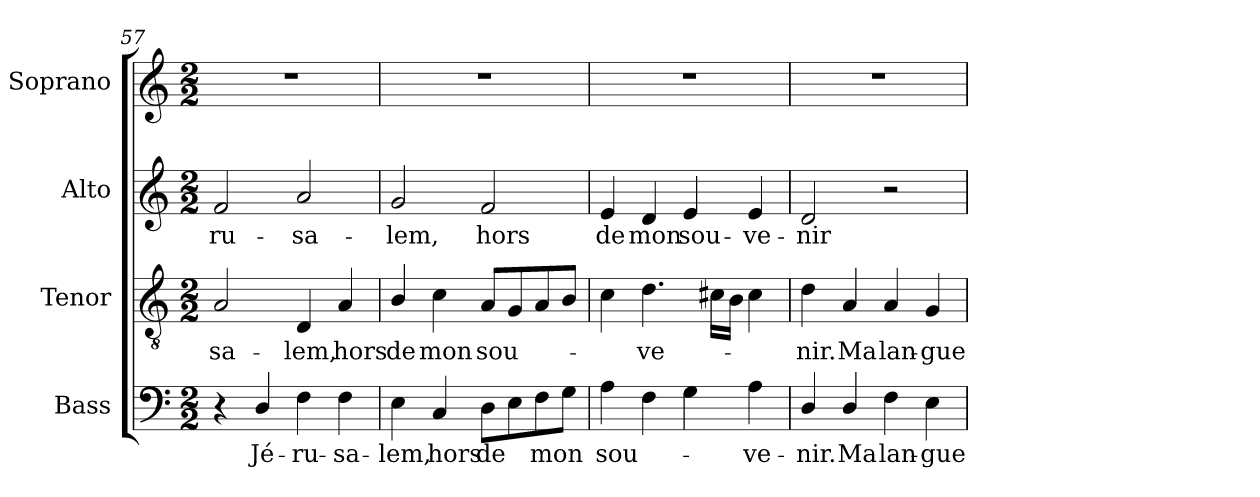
**kern	**text	**kern	**text	**kern	**text	**kern
*part4	*part4	*part3	*part3	*part2	*part2	*part1
*staff4	*staff4	*staff3	*staff3	*staff2	*staff2	*staff1
*I"Bass	*	*I"Tenor	*	*I"Alto	*	*I"Soprano
*I'B.	*	*I'T.	*	*I'A.	*	*I'S.
*clefF4	*	*clefGv2	*	*clefG2	*	*clefG2
*	*	*ITrd7c12	*	*	*	*
*k[]	*	*k[]	*	*k[]	*	*k[]
*C:	*	*C:	*	*C:	*	*C:
*M2/2	*	*M2/2	*	*M2/2	*	*M2/2
=57	=57	=57	=57	=57	=57	=57
!	!	!	!LO:LY:b:color=#000000	!	!	!
!	!	!	!	!	!LO:LY:b:color=#000000	!
4r	.	2AAi/	-sa-	2fi/	-ru-	1r
!	!LO:LY:b:color=#000000	!	!	!	!	!
4Di/	Jé-	.	.	.	.	.
!	!LO:LY:b:color=#000000	!	!	!	!	!
!	!	!	!LO:LY:b:color=#000000	!	!	!
!	!	!	!	!	!LO:LY:b:color=#000000	!
4Fi\	-ru-	4DDi/	-lem,	2ai/	-sa-	.
!	!LO:LY:b:color=#000000	!	!	!	!	!
!	!	!	!LO:LY:b:color=#000000	!	!	!
4Fi\	-sa-	4AAi/	hors	.	.	.
=58	=58	=58	=58	=58	=58	=58
!	!LO:LY:b:color=#000000	!	!	!	!	!
!	!	!	!LO:LY:b:color=#000000	!	!	!
!	!	!	!	!	!LO:LY:b:color=#000000	!
4Ei\	-lem,	4BBi/	de	2gi/	-lem,	1r
!	!LO:LY:b:color=#000000	!	!	!	!	!
!	!	!	!LO:LY:b:color=#000000	!	!	!
4Ci/	hors	4Ci\	mon	.	.	.
!	!LO:LY:b:color=#000000	!	!	!	!	!
!	!	!	!LO:LY:b:color=#000000	!	!	!
!	!	!	!	!	!LO:LY:b:color=#000000	!
8Di\L	de	8AAi/L	sou-	2fi/	hors	.
8Ei\	.	8GGi/	.	.	.	.
!	!LO:LY:b:color=#000000	!	!	!	!	!
8Fi\	mon	8AAi/	.	.	.	.
8Gi\J	.	8BBi/J	.	.	.	.
=59	=59	=59	=59	=59	=59	=59
!	!LO:LY:b:color=#000000	!	!	!	!	!
!	!	!	!	!	!LO:LY:b:color=#000000	!
4Ai\	sou-	4Ci\	.	4ei/	de	1r
!	!	!	!LO:LY:b:color=#000000	!	!	!
!	!	!	!	!	!LO:LY:b:color=#000000	!
4Fi\	.	4.Di\	-ve-	4di/	mon	.
!	!	!	!	!	!LO:LY:b:color=#000000	!
4Gi\	.	.	.	4ei/	sou-	.
.	.	16C#Xi\LL	.	.	.	.
.	.	16BBi\JJ	.	.	.	.
!	!LO:LY:b:color=#000000	!	!	!	!	!
!	!	!	!	!	!LO:LY:b:color=#000000	!
4Ai\	-ve-	4C#i\	.	4ei/	-ve-	.
!!LO:LB:g=z
=60	=60	=60	=60	=60	=60	=60
!	!LO:LY:b:color=#000000	!	!	!	!	!
!	!	!	!LO:LY:b:color=#000000	!	!	!
!	!	!	!	!	!LO:LY:b:color=#000000	!
4Di/	-nir.	4Di\	-nir.	2di/	-nir	1r
!	!LO:LY:b:color=#000000	!	!	!	!	!
!	!	!	!LO:LY:b:color=#000000	!	!	!
4Di/	Ma	4AAi/	Ma	.	.	.
!	!LO:LY:b:color=#000000	!	!	!	!	!
!	!	!	!LO:LY:b:color=#000000	!	!	!
4Fi\	lan-	4AAi/	lan-	2r	.	.
!	!LO:LY:b:color=#000000	!	!	!	!	!
!	!	!	!LO:LY:b:color=#000000	!	!	!
4Ei\	-gue	4GGi/	-gue	.	.	.
=	=	=	=	=	=	=
*-	*-	*-	*-	*-	*-	*-
